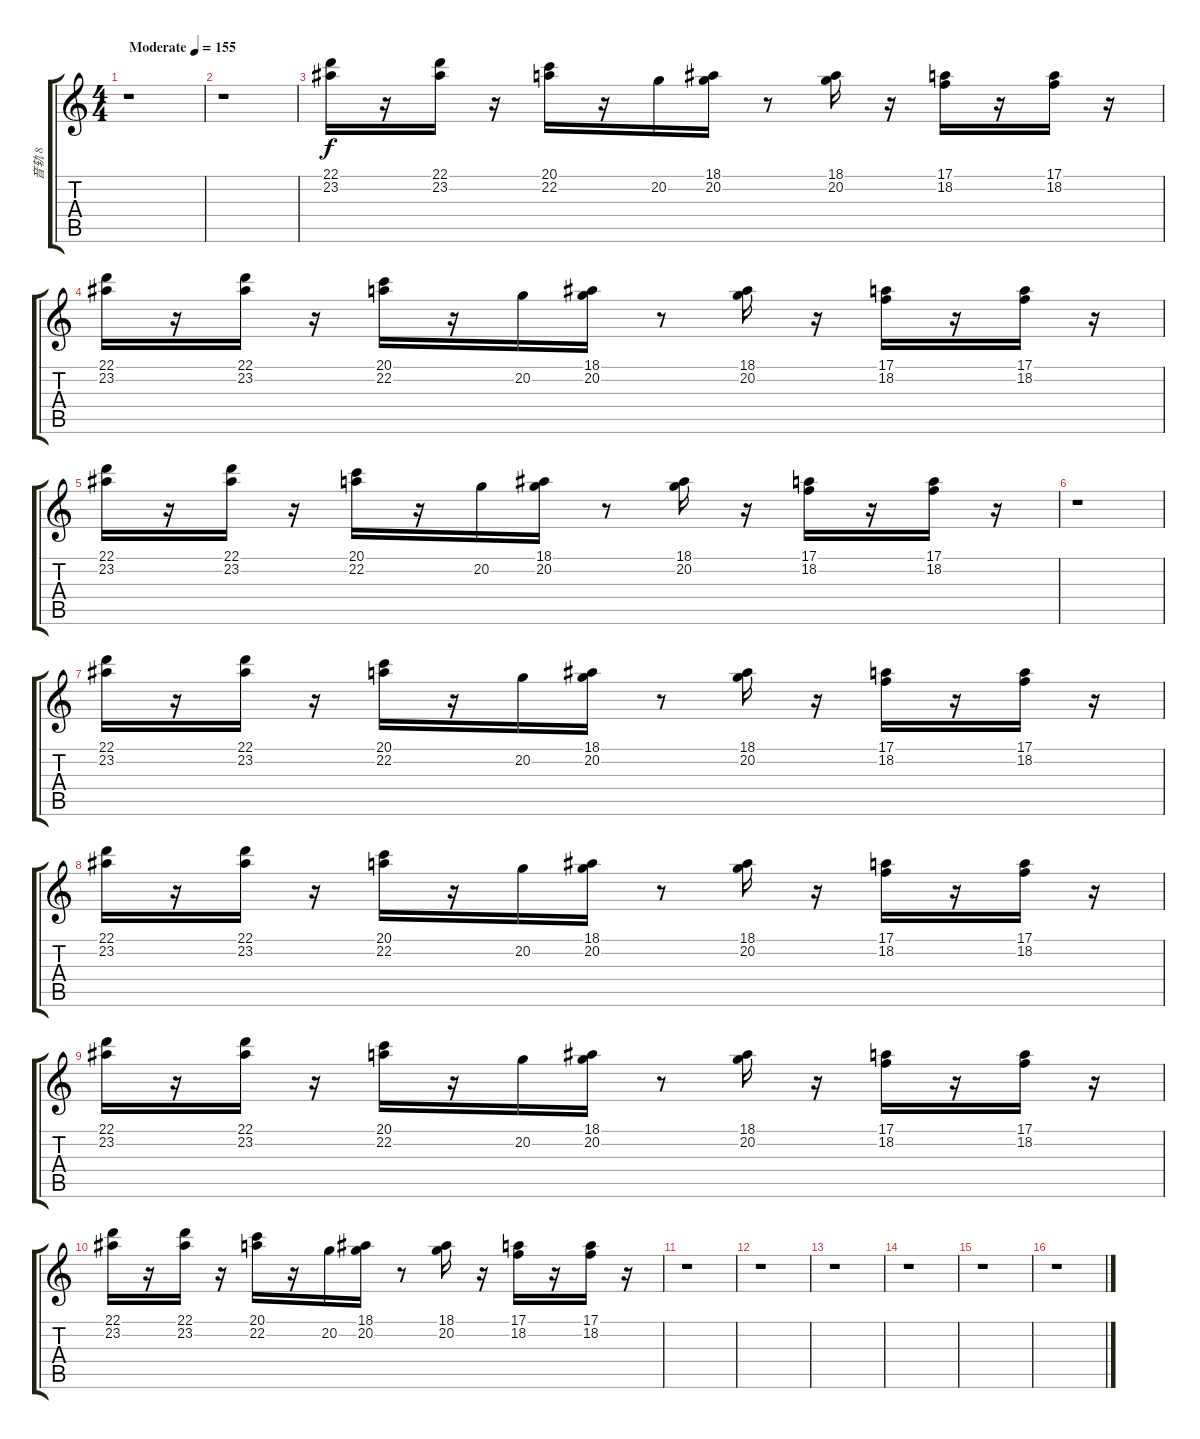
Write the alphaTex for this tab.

\track ("音轨 8" "音轨 8") {instrument synthbrass1}
\staff {score tabs}
\tuning (E4 B3 G3 D3 A2 E2) {hide}
\ts (4 4)
\tempo (155 "Moderate")
\clef g2
\ks c
r.1{dy f instrument synthbrass1} |
r.1 |
(22.1 23.2).16 r.16 (22.1 23.2).16 r.16 (20.1 22.2).16 r.16 20.2.16 (18.1 20.2).16 r.8 (18.1 20.2).16 r.16 (17.1 18.2).16 r.16 (17.1 18.2).16 r.16 |
(22.1 23.2).16 r.16 (22.1 23.2).16 r.16 (20.1 22.2).16 r.16 20.2.16 (18.1 20.2).16 r.8 (18.1 20.2).16 r.16 (17.1 18.2).16 r.16 (17.1 18.2).16 r.16 |
(22.1 23.2).16 r.16 (22.1 23.2).16 r.16 (20.1 22.2).16 r.16 20.2.16 (18.1 20.2).16 r.8 (18.1 20.2).16 r.16 (17.1 18.2).16 r.16 (17.1 18.2).16 r.16 |
r.1 |
(22.1 23.2).16 r.16 (22.1 23.2).16 r.16 (20.1 22.2).16 r.16 20.2.16 (18.1 20.2).16 r.8 (18.1 20.2).16 r.16 (17.1 18.2).16 r.16 (17.1 18.2).16 r.16 |
(22.1 23.2).16 r.16 (22.1 23.2).16 r.16 (20.1 22.2).16 r.16 20.2.16 (18.1 20.2).16 r.8 (18.1 20.2).16 r.16 (17.1 18.2).16 r.16 (17.1 18.2).16 r.16 |
(22.1 23.2).16 r.16 (22.1 23.2).16 r.16 (20.1 22.2).16 r.16 20.2.16 (18.1 20.2).16 r.8 (18.1 20.2).16 r.16 (17.1 18.2).16 r.16 (17.1 18.2).16 r.16 |
(22.1 23.2).16 r.16 (22.1 23.2).16 r.16 (20.1 22.2).16 r.16 20.2.16 (18.1 20.2).16 r.8 (18.1 20.2).16 r.16 (17.1 18.2).16 r.16 (17.1 18.2).16 r.16 |
r.1 |
r.1 |
r.1 |
r.1 |
r.1 |
r.1
